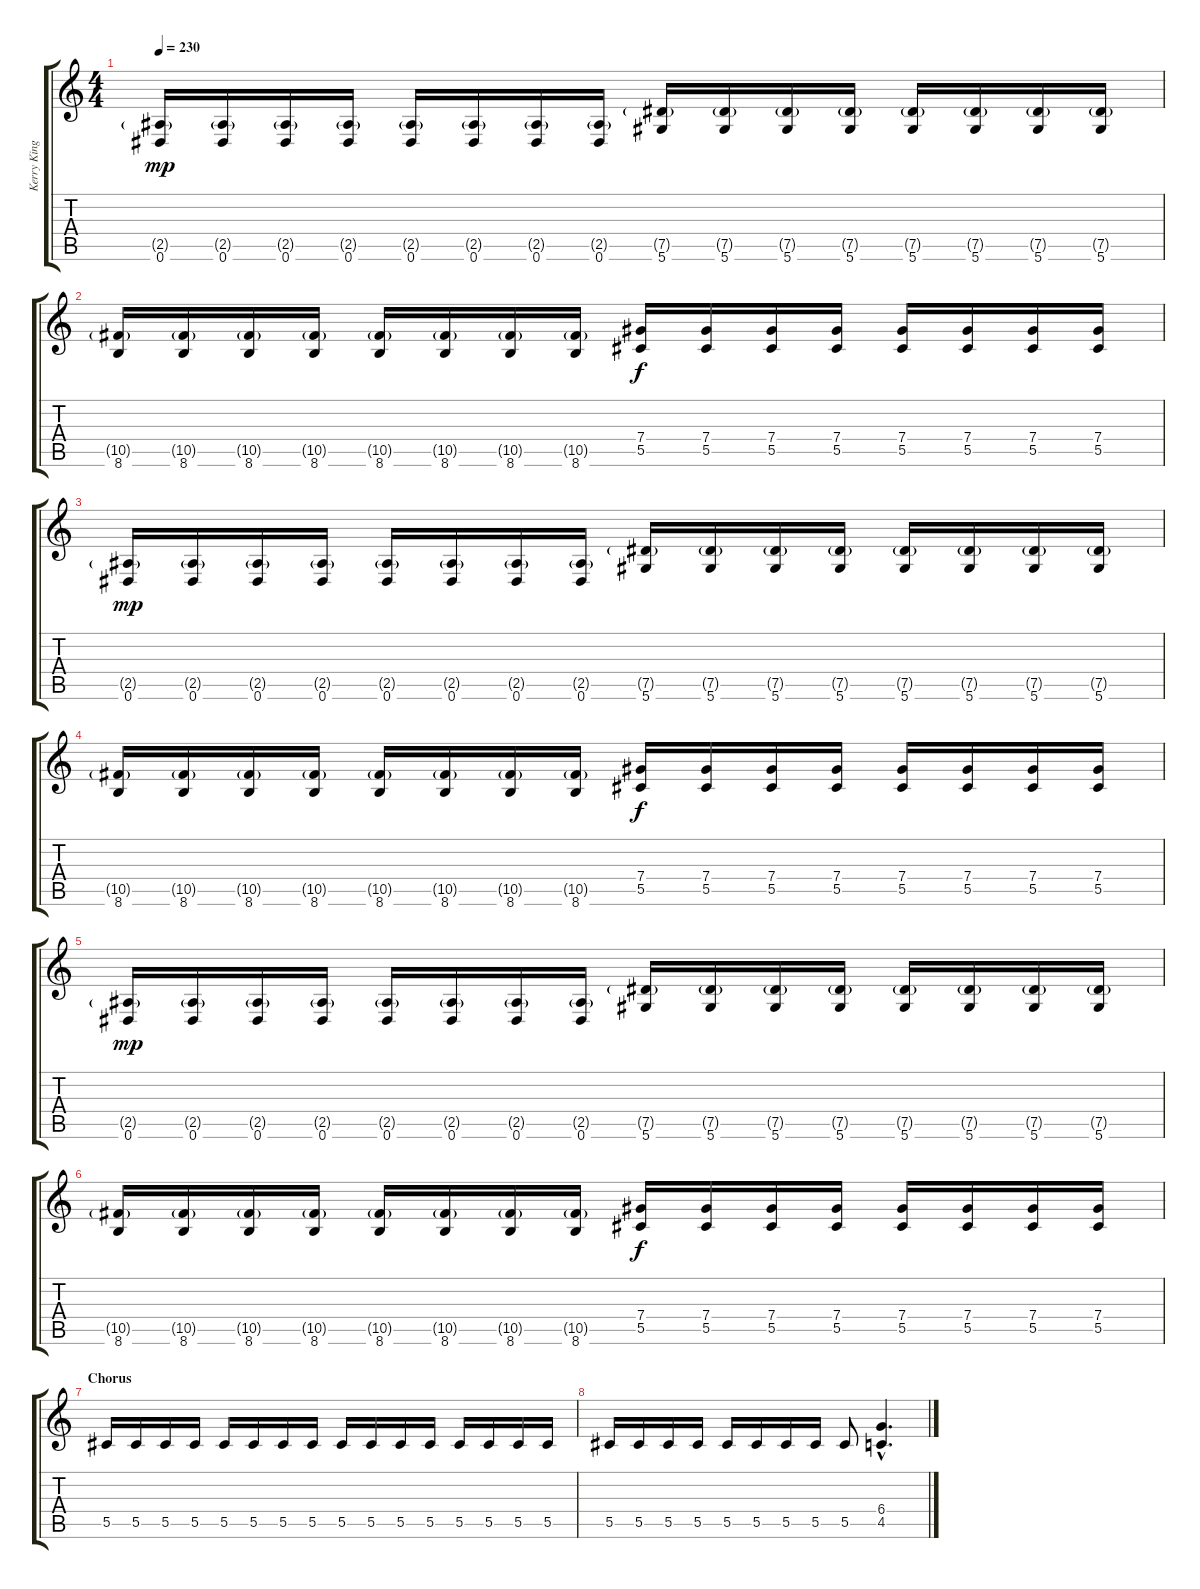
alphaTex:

\track ("Kerry King" "Kerry King") {instrument distortionguitar}
\staff {score tabs}
\tuning (Eb4 Bb3 Gb3 Db3 Ab2 Eb2) {hide}
\ts (4 4)
\tempo 230
\clef g2
\ks c
(2.5{g} 0.6).16{dy mp} (2.5{g} 0.6).16 (2.5{g} 0.6).16 (2.5{g} 0.6).16 (2.5{g} 0.6).16 (2.5{g} 0.6).16 (2.5{g} 0.6).16 (2.5{g} 0.6).16 (7.5{g} 5.6).16 (7.5{g} 5.6).16 (7.5{g} 5.6).16 (7.5{g} 5.6).16 (7.5{g} 5.6).16 (7.5{g} 5.6).16 (7.5{g} 5.6).16 (7.5{g} 5.6).16 |
(10.5{g} 8.6).16 (10.5{g} 8.6).16 (10.5{g} 8.6).16 (10.5{g} 8.6).16 (10.5{g} 8.6).16 (10.5{g} 8.6).16 (10.5{g} 8.6).16 (10.5{g} 8.6).16 (7.4 5.5).16{dy f} (7.4 5.5).16 (7.4 5.5).16 (7.4 5.5).16 (7.4 5.5).16 (7.4 5.5).16 (7.4 5.5).16 (7.4 5.5).16 |
(2.5{g} 0.6).16{dy mp} (2.5{g} 0.6).16 (2.5{g} 0.6).16 (2.5{g} 0.6).16 (2.5{g} 0.6).16 (2.5{g} 0.6).16 (2.5{g} 0.6).16 (2.5{g} 0.6).16 (7.5{g} 5.6).16 (7.5{g} 5.6).16 (7.5{g} 5.6).16 (7.5{g} 5.6).16 (7.5{g} 5.6).16 (7.5{g} 5.6).16 (7.5{g} 5.6).16 (7.5{g} 5.6).16 |
(10.5{g} 8.6).16 (10.5{g} 8.6).16 (10.5{g} 8.6).16 (10.5{g} 8.6).16 (10.5{g} 8.6).16 (10.5{g} 8.6).16 (10.5{g} 8.6).16 (10.5{g} 8.6).16 (7.4 5.5).16{dy f} (7.4 5.5).16 (7.4 5.5).16 (7.4 5.5).16 (7.4 5.5).16 (7.4 5.5).16 (7.4 5.5).16 (7.4 5.5).16 |
(2.5{g} 0.6).16{dy mp} (2.5{g} 0.6).16 (2.5{g} 0.6).16 (2.5{g} 0.6).16 (2.5{g} 0.6).16 (2.5{g} 0.6).16 (2.5{g} 0.6).16 (2.5{g} 0.6).16 (7.5{g} 5.6).16 (7.5{g} 5.6).16 (7.5{g} 5.6).16 (7.5{g} 5.6).16 (7.5{g} 5.6).16 (7.5{g} 5.6).16 (7.5{g} 5.6).16 (7.5{g} 5.6).16 |
(10.5{g} 8.6).16 (10.5{g} 8.6).16 (10.5{g} 8.6).16 (10.5{g} 8.6).16 (10.5{g} 8.6).16 (10.5{g} 8.6).16 (10.5{g} 8.6).16 (10.5{g} 8.6).16 (7.4 5.5).16{dy f} (7.4 5.5).16 (7.4 5.5).16 (7.4 5.5).16 (7.4 5.5).16 (7.4 5.5).16 (7.4 5.5).16 (7.4 5.5).16 |
\section ("" "Chorus")
5.5.16 5.5.16 5.5.16 5.5.16 5.5.16 5.5.16 5.5.16 5.5.16 5.5.16 5.5.16 5.5.16 5.5.16 5.5.16 5.5.16 5.5.16 5.5.16 |
5.5.16 5.5.16 5.5.16 5.5.16 5.5.16 5.5.16 5.5.16 5.5.16 5.5.8 (6.4{hac} 4.5{hac}).4{d}
